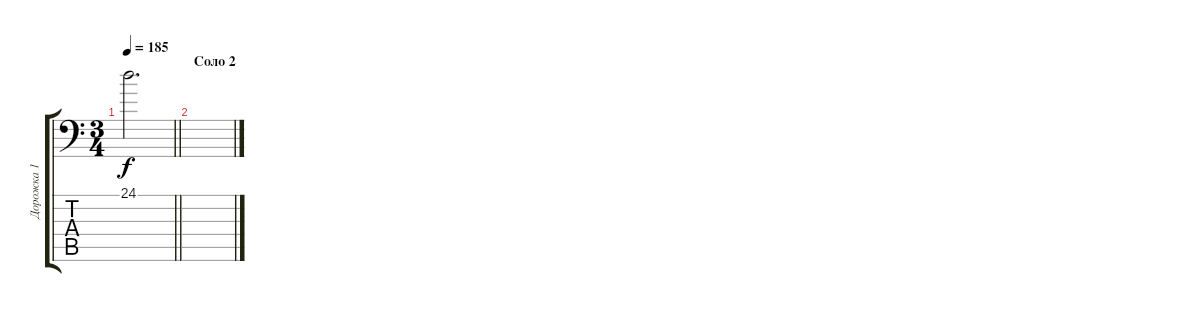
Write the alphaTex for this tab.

\track ("Дорожка 1" "Дорожка 1") {instrument pad4choir}
\staff {score tabs}
\tuning (D3 A2 F2 C2 G1 C1) {hide}
\ts (3 4)
\tempo 185
\clef f4
\barLineRight lightlight
\ks c
24.1{t}.2{d dy f} |
\section ("" "Соло 2")
